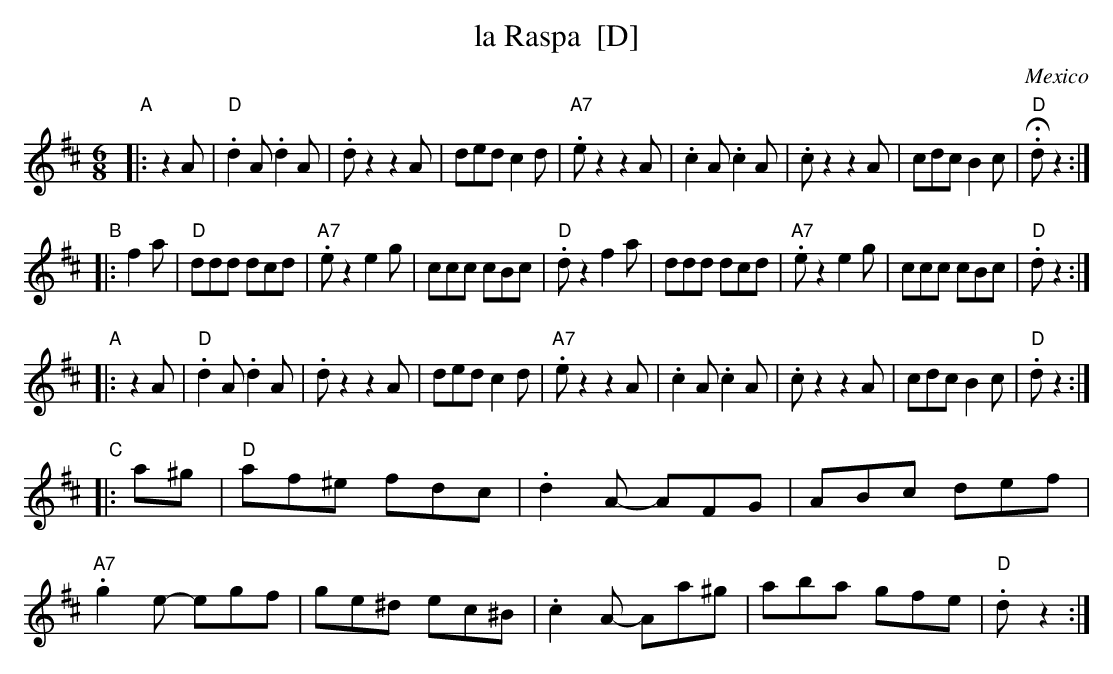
X:1
T: la Raspa  [D]
O: Mexico
M: 6/8
L: 1/8
K: D
"A"
|: z2A | "D".d2A .d2A | .dz2 z2A | ded c2d | "A7".ez2 z2A | .c2A .c2A |.cz2 z2A | cdc B2c | "D"H.dz2 :|
"B"
|: f2a | "D"ddd dcd | "A7".ez2 e2g | ccc cBc | "D".dz2 f2a | ddd dcd | "A7".ez2 e2g | ccc cBc | "D".dz2 :|
"A"
|: z2A | "D".d2A .d2A | .dz2 z2A | ded c2d | "A7".ez2 z2A | .c2A .c2A |.cz2 z2A | cdc B2c | "D".dz2 :|
"C"
|: a^g | "D"af^e fdc | .d2A- AFG | ABc def | "A7".g2e- egf | ge^d ec^B | .c2A- Aa^g | aba gfe | "D".dz2 :|
